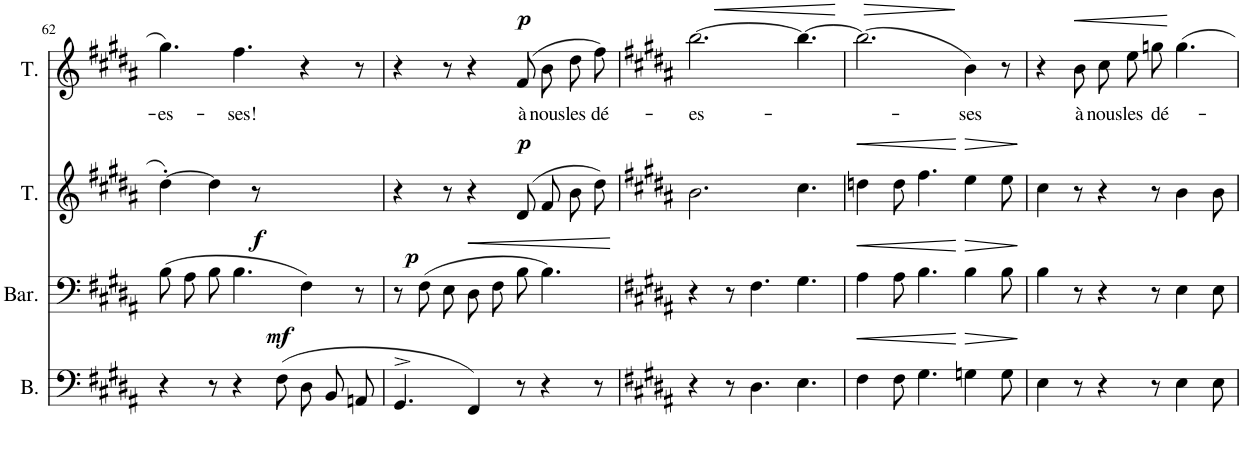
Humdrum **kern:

**kern	**dynam	**kern	**dynam	**kern	**dynam	**kern	**text	**dynam
*part4	*part4	*part3	*part3	*part2	*part2	*part1	*part1	*part1
*staff4	*staff4	*staff3	*staff3	*staff2	*staff2	*staff1	*staff1	*staff1
*I"Basse	*	*I"Baryton	*	*I"Ténor	*	*I"Ténor	*	*
*I'B.	*	*I'Bar.	*	*I'T.	*	*I'T.	*	*
!!LO:PB:g=z
*clefF4	*	*clefF4	*	*clefG2	*	*clefG2	*	*
*k[f#c#g#d#a#]	*	*k[f#c#g#d#a#]	*	*k[f#c#g#d#a#]	*	*k[f#c#g#d#a#]	*	*
*M9/8	*	*M9/8	*	*M9/8	*	*M9/8	*	*
=62	=62	=62	=62	=62	=62	=62	=62	=62
!	!	!	!	!	!	!	!LO:LY:b	!
4r	.	(8B\L	.	[>4dd#'\	.	4.gg#\	-es-	.
.	.	8A#\	.	.	.	.	.	.
8r	.	8B\J	.	4dd#\]	.	.	.	.
!	!	!	!	!	!	!	!LO:LY:b	!
4r	.	4.B\	.	.	.	4.ff#\	-ses!	.
!	!	!	!	!	!LO:DY:b	!	!	!
.	.	.	.	8r	f	.	.	.
!	!LO:DY:a	!	!	!	!	!	!	!
(8F#\	mf	.	.	2ryy	.	.	.	.
8D#/L	.	4F#\)	.	.	.	4r	.	.
8BB/	.	.	.	.	.	.	.	.
8AAn/J	.	8r	.	.	.	8r	.	.
=63	=63	=63	=63	=63	=63	=63	=63	=63
4.GG#^>/	.	8r	.	4r	.	4r	.	.
!	!	!	!LO:DY:a	!	!	!	!	!
.	.	(8F#\L	p	.	.	.	.	.
.	.	8E\J	.	8r	.	8r	.	.
!	!	!	!LO:HP:b	!	!	!	!	!
4FF#/)	.	8D#\L	<	4r	.	4r	.	.
.	.	8F#\	.	.	.	.	.	.
!	!	!	!	!	!LO:DY:a	!	!LO:LY:b	!LO:DY:a
8r	.	8B\J	.	(8d#/	p	(8f#/	à	p
!	!	!	!	!	!	!	!LO:LY:b	!
4r	.	4.B\)	.	8f#/L	.	8b\L	nous	.
!	!	!	!	!	!	!	!LO:LY:b	!
.	.	.	.	8b/	.	8dd#\	les	.
!	!	!	!	!	!	!	!LO:LY:b	!
8r	.	.	.	8dd#/J)	.	8ff#\J)	dé-	.
.	.	.	[	.	.	.	.	.
=64	=64	=64	=64	=64	=64	=64	=64	=64
*k[f#c#g#d#a#]	*	*k[f#c#g#d#a#]	*	*k[f#c#g#d#a#]	*	*k[f#c#g#d#a#]	*	*
!	!	!	!	!	!	!	!LO:LY:b	!LO:HP:b
4r	.	4r	.	2.b\	.	[>2.bb\	-es-	<
8r	.	8r	.	.	.	.	.	.
4.D#\	.	4.F#\	.	.	.	.	.	.
4.E\	.	4.G#\	.	4.cc#\	.	4.bb\_	.	.
.	.	.	.	.	.	.	.	[
=65	=65	=65	=65	=65	=65	=65	=65	=65
!	!LO:HP:b	!	!LO:HP:b	!	!LO:HP:b	!	!	!LO:HP:b
4F#\	<	4A#\	<	4ddn\	<	(2.bb\]	.	>
8F#\	.	8A#\	.	8dd\	.	.	.	.
4.G#\	.	4.B\	.	4.ff#\	.	.	.	.
!	!LO:HP:n=1:b	!	!LO:HP:n=1:b	!	!LO:HP:n=1:b	!	!LO:LY:b	!
4Gn\	[ >	4B\	[ >	4ee\	[ >	4b\)	-ses	]
8G\	.	8B\	.	8ee\	.	8r	.	.
.	]	.	]	.	]	.	.	.
=66	=66	=66	=66	=66	=66	=66	=66	=66
4E\	.	4B\	.	4cc#\	.	4r	.	.
!	!	!	!	!	!	!	!LO:LY:b	!LO:HP:b
8r	.	8r	.	8r	.	8b\	à	<
!	!	!	!	!	!	!	!LO:LY:b	!
4r	.	4r	.	4r	.	8cc#\L	nous	.
!	!	!	!	!	!	!	!LO:LY:b	!
.	.	.	.	.	.	8ee\	les	.
!	!	!	!	!	!	!	!LO:LY:b	!
8r	.	8r	.	8r	.	8ggn\J	dé-	.
4E\	.	4E\	.	4b\	.	4.gg\	.	[
8E\	.	8E\	.	8b\	.	.	.	.
=	=	=	=	=	=	=	=	=
*-	*-	*-	*-	*-	*-	*-	*-	*-
